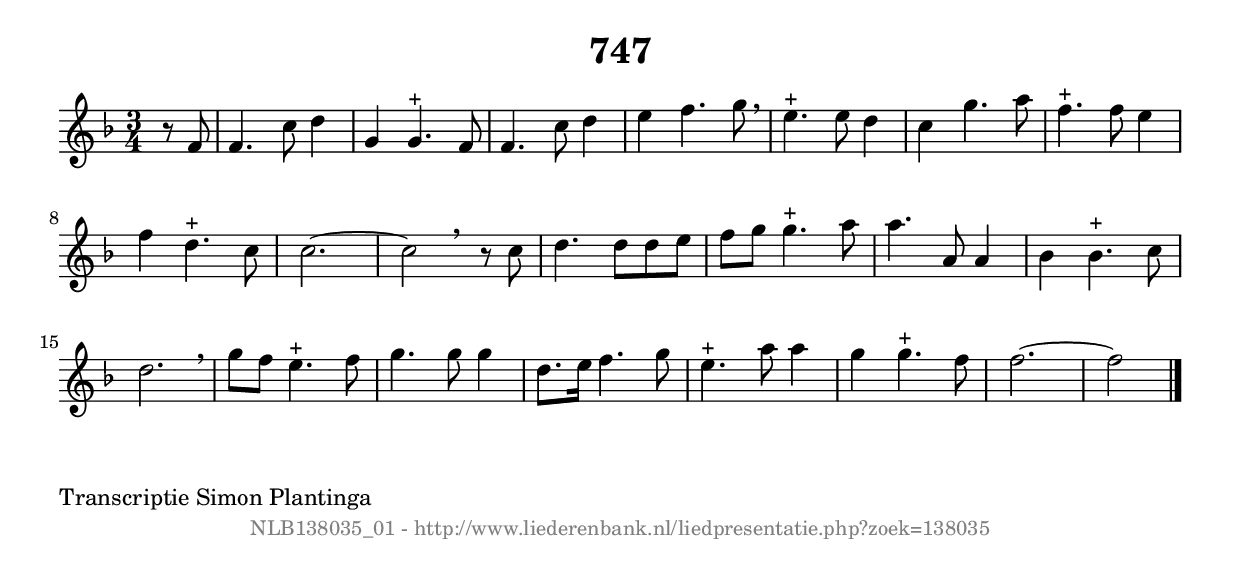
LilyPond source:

%
% produced by wce2krn 1.64 (7 June 2014)
%
\version"2.16"
#(append! paper-alist '(("long" . (cons (* 210 mm) (* 2000 mm)))))
#(set-default-paper-size "long")
sb = {\breathe}
mBreak = {\breathe }
bBreak = {\breathe }
x = {\once\override NoteHead #'style = #'cross }
gl=\glissando
itime={\override Staff.TimeSignature #'stencil = ##f }
ficta = {\once\set suggestAccidentals = ##t}
fine = {\once\override Score.RehearsalMark #'self-alignment-X = #1 \mark \markup {\italic{Fine}}}
dc = {\once\override Score.RehearsalMark #'self-alignment-X = #1 \mark \markup {\italic{D.C.}}}
dcf = {\once\override Score.RehearsalMark #'self-alignment-X = #1 \mark \markup {\italic{D.C. al Fine}}}
dcc = {\once\override Score.RehearsalMark #'self-alignment-X = #1 \mark \markup {\italic{D.C. al Coda}}}
ds = {\once\override Score.RehearsalMark #'self-alignment-X = #1 \mark \markup {\italic{D.S.}}}
dsf = {\once\override Score.RehearsalMark #'self-alignment-X = #1 \mark \markup {\italic{D.S. al Fine}}}
dsc = {\once\override Score.RehearsalMark #'self-alignment-X = #1 \mark \markup {\italic{D.S. al Coda}}}
pv = {\set Score.repeatCommands = #'((volta "1"))}
sv = {\set Score.repeatCommands = #'((volta "2"))}
tv = {\set Score.repeatCommands = #'((volta "3"))}
qv = {\set Score.repeatCommands = #'((volta "4"))}
xv = {\set Score.repeatCommands = #'((volta #f))}
\header{ tagline = ""
title = "747"
}
\score {{
\key f \major
\relative g'
{
\set melismaBusyProperties = #'()
\partial 32*8
\time 3/4
\tempo 4=120
\override Score.MetronomeMark #'transparent = ##t
\override Score.RehearsalMark #'break-visibility = #(vector #t #t #f)
r8 f8 | f4. c'8 d4 | g,4 g4.^"+" f8 | f4. c'8 d4 | e4 f4. g8 \sb | e4.^"+" e8 d4 | c4 g'4. a8 | f4.^"+" f8 e4 | f4 d4.^"+" c8 | c2.~ | c2 \bar ":|:" \bBreak
r8 c8 | d4. d8 d8 e8 | f8 g8 g4.^"+" a8 | a4. a,8 a4 | bes4 bes4.^"+" c8 | d2. \sb | g8 f8 e4.^"+" f8 | g4. g8 g4 | d8. e16 f4. g8 | e4.^"+" a8 a4 | g4 g4.^"+" f8 | f2.~ | f2 \bar "|."
 }}
 \midi { }
 \layout {
            indent = 0.0\cm
}
}
\markup { \wordwrap-string #" 
Transcriptie Simon Plantinga
"}
\markup { \vspace #0 } \markup { \with-color #grey \fill-line { \center-column { \smaller "NLB138035_01 - http://www.liederenbank.nl/liedpresentatie.php?zoek=138035" } } }
